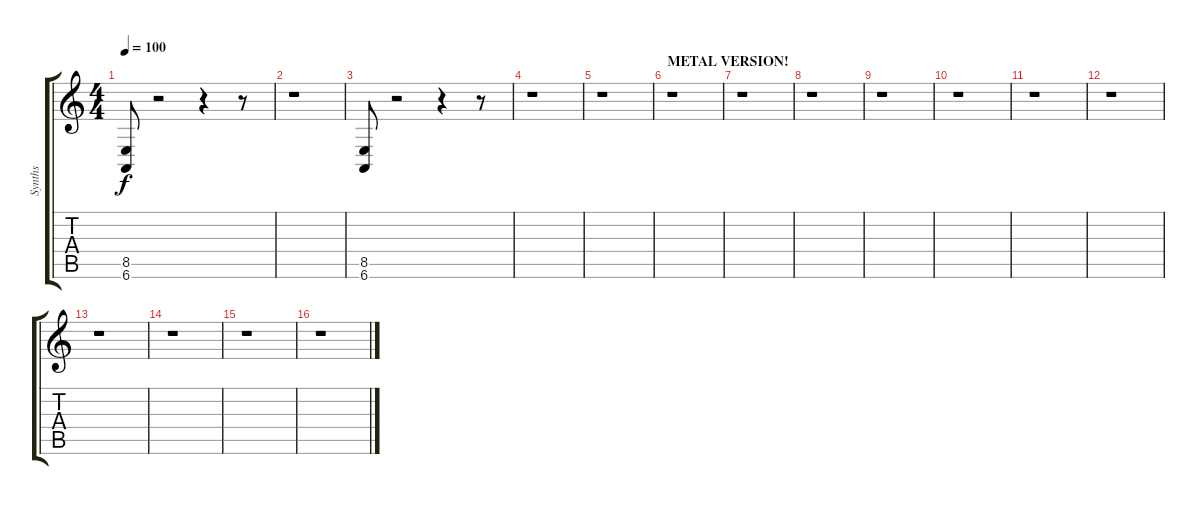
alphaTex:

\track ("Synths" "Synths") {instrument stringensemble1}
\staff {score tabs}
\tuning (Eb4 Bb3 Gb3 Db3 Ab2 Eb2) {hide}
\ts (4 4)
\tempo 100
\clef g2
\ks c
(8.5 6.6).8{dy f} r.2 r.4 r.8 |
r.1 |
(8.5 6.6).8 r.2 r.4 r.8 |
r.1 |
r.1 |
\section ("" "METAL VERSION!")
r.1 |
r.1 |
r.1 |
r.1 |
r.1 |
r.1 |
r.1 |
r.1 |
r.1 |
r.1 |
r.1
